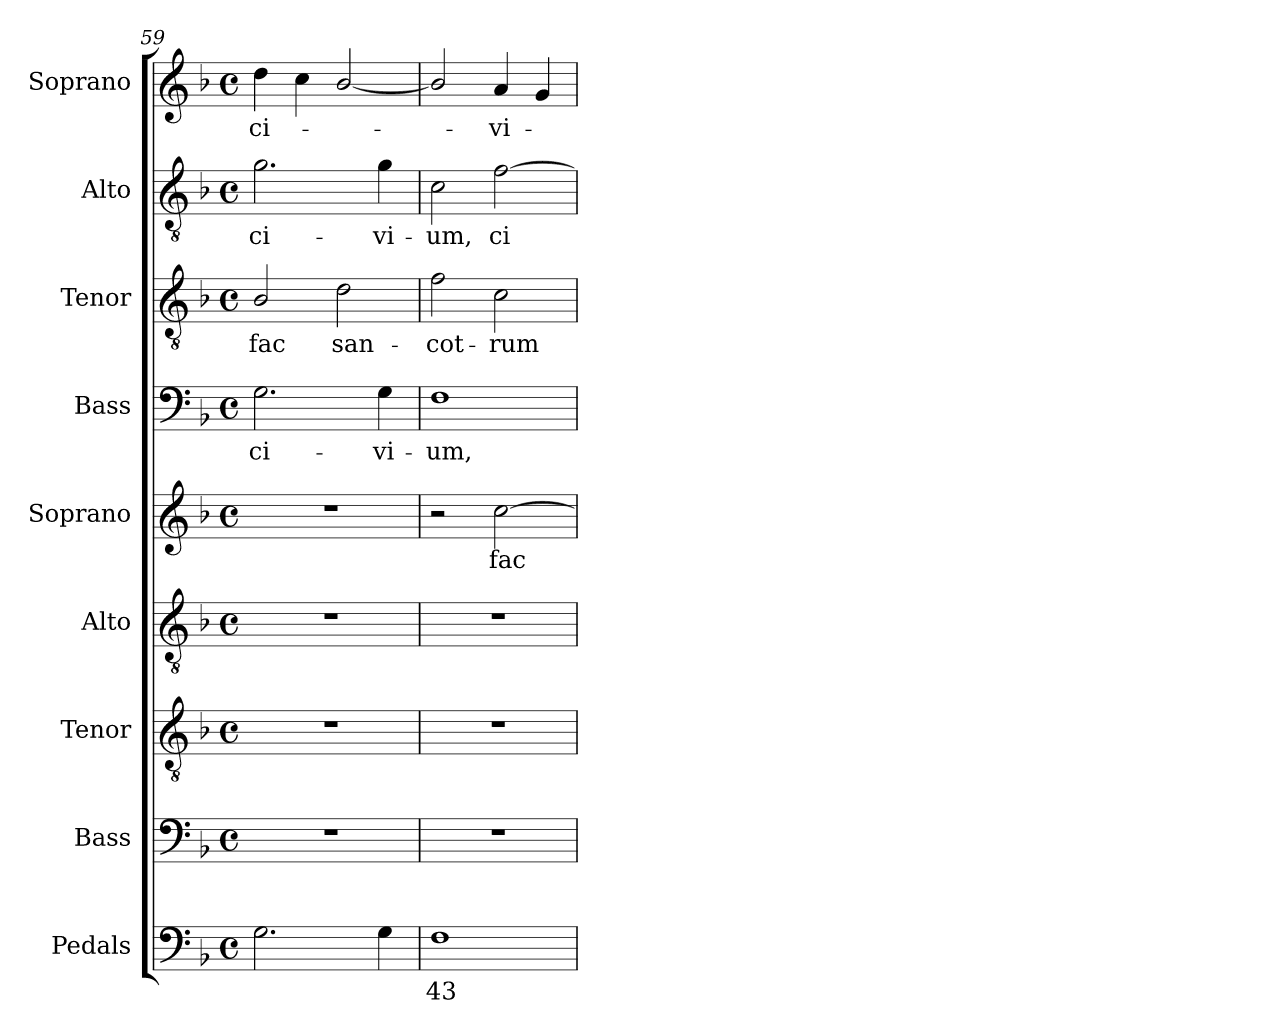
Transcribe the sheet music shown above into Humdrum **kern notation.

**kern	**text	**kern	**kern	**kern	**kern	**text	**kern	**text	**kern	**text	**kern	**text	**kern	**text
*part9	*part9	*part8	*part7	*part6	*part5	*part5	*part4	*part4	*part3	*part3	*part2	*part2	*part1	*part1
*staff9	*staff9	*staff8	*staff7	*staff6	*staff5	*staff5	*staff4	*staff4	*staff3	*staff3	*staff2	*staff2	*staff1	*staff1
*I"Pedals	*	*I"Bass	*I"Tenor	*I"Alto	*I"Soprano	*	*I"Bass	*	*I"Tenor	*	*I"Alto	*	*I"Soprano	*
*I'Ped.	*	*I'B.	*I'T.	*I'A.	*I'S.	*	*I'B.	*	*I'T.	*	*I'A.	*	*I'S.	*
*clefF4	*	*clefF4	*clefGv2	*clefGv2	*clefG2	*	*clefF4	*	*clefGv2	*	*clefGv2	*	*clefG2	*
*	*	*	*ITrd7c12	*ITrd7c12	*	*	*	*	*ITrd7c12	*	*ITrd7c12	*	*	*
*k[b-]	*	*k[b-]	*k[b-]	*k[b-]	*k[b-]	*	*k[b-]	*	*k[b-]	*	*k[b-]	*	*k[b-]	*
*F:	*	*F:	*F:	*F:	*F:	*	*F:	*	*F:	*	*F:	*	*F:	*
*M4/4	*	*M4/4	*M4/4	*M4/4	*M4/4	*	*M4/4	*	*M4/4	*	*M4/4	*	*M4/4	*
*met(c)	*	*met(c)	*met(c)	*met(c)	*met(c)	*	*met(c)	*	*met(c)	*	*met(c)	*	*met(c)	*
=59	=59	=59	=59	=59	=59	=59	=59	=59	=59	=59	=59	=59	=59	=59
!	!	!	!	!	!	!	!	!LO:LY:b:color=#000000	!	!	!	!	!	!
!	!	!	!	!	!	!	!	!	!	!LO:LY:b:color=#000000	!	!	!	!
!	!	!	!	!	!	!	!	!	!	!	!	!LO:LY:b:color=#000000	!	!
!	!	!	!	!	!	!	!	!	!	!	!	!	!	!LO:LY:b:color=#000000
2.Gi\	.	1r	1r	1r	1r	.	2.Gi\	ci-	2BB-i/	fac	2.Gi\	ci-	4ddi\	ci-
.	.	.	.	.	.	.	.	.	.	.	.	.	4cci\	.
!	!	!	!	!	!	!	!	!	!	!LO:LY:b:color=#000000	!	!	!	!
.	.	.	.	.	.	.	.	.	2Di\	san-	.	.	[2b-i/	.
!	!	!	!	!	!	!	!	!LO:LY:b:color=#000000	!	!	!	!	!	!
!	!	!	!	!	!	!	!	!	!	!	!	!LO:LY:b:color=#000000	!	!
4Gi\	.	.	.	.	.	.	4Gi\	-vi-	.	.	4Gi\	-vi-	.	.
=60	=60	=60	=60	=60	=60	=60	=60	=60	=60	=60	=60	=60	=60	=60
!	!LO:LY:b:color=#000000	!	!	!	!	!	!	!	!	!	!	!	!	!
!	!	!	!	!	!	!	!	!LO:LY:b:color=#000000	!	!	!	!	!	!
!	!	!	!	!	!	!	!	!	!	!LO:LY:b:color=#000000	!	!	!	!
!	!	!	!	!	!	!	!	!	!	!	!	!LO:LY:b:color=#000000	!	!
1Fi	43	1r	1r	1r	2r	.	1Fi	-um,	2Fi\	-cot-	2Ci\	-um,	2b-i/]	.
!	!	!	!	!	!	!LO:LY:b:color=#000000	!	!	!	!	!	!	!	!
!	!	!	!	!	!	!	!	!	!	!LO:LY:b:color=#000000	!	!	!	!
!	!	!	!	!	!	!	!	!	!	!	!	!LO:LY:b:color=#000000	!	!
!	!	!	!	!	!	!	!	!	!	!	!	!	!	!LO:LY:b:color=#000000
.	.	.	.	.	[2cci\	fac	.	.	2Ci\	-rum	[2Fi\	ci-	4ai/	-vi-
.	.	.	.	.	.	.	.	.	.	.	.	.	4gi/	.
=	=	=	=	=	=	=	=	=	=	=	=	=	=	=
*-	*-	*-	*-	*-	*-	*-	*-	*-	*-	*-	*-	*-	*-	*-
